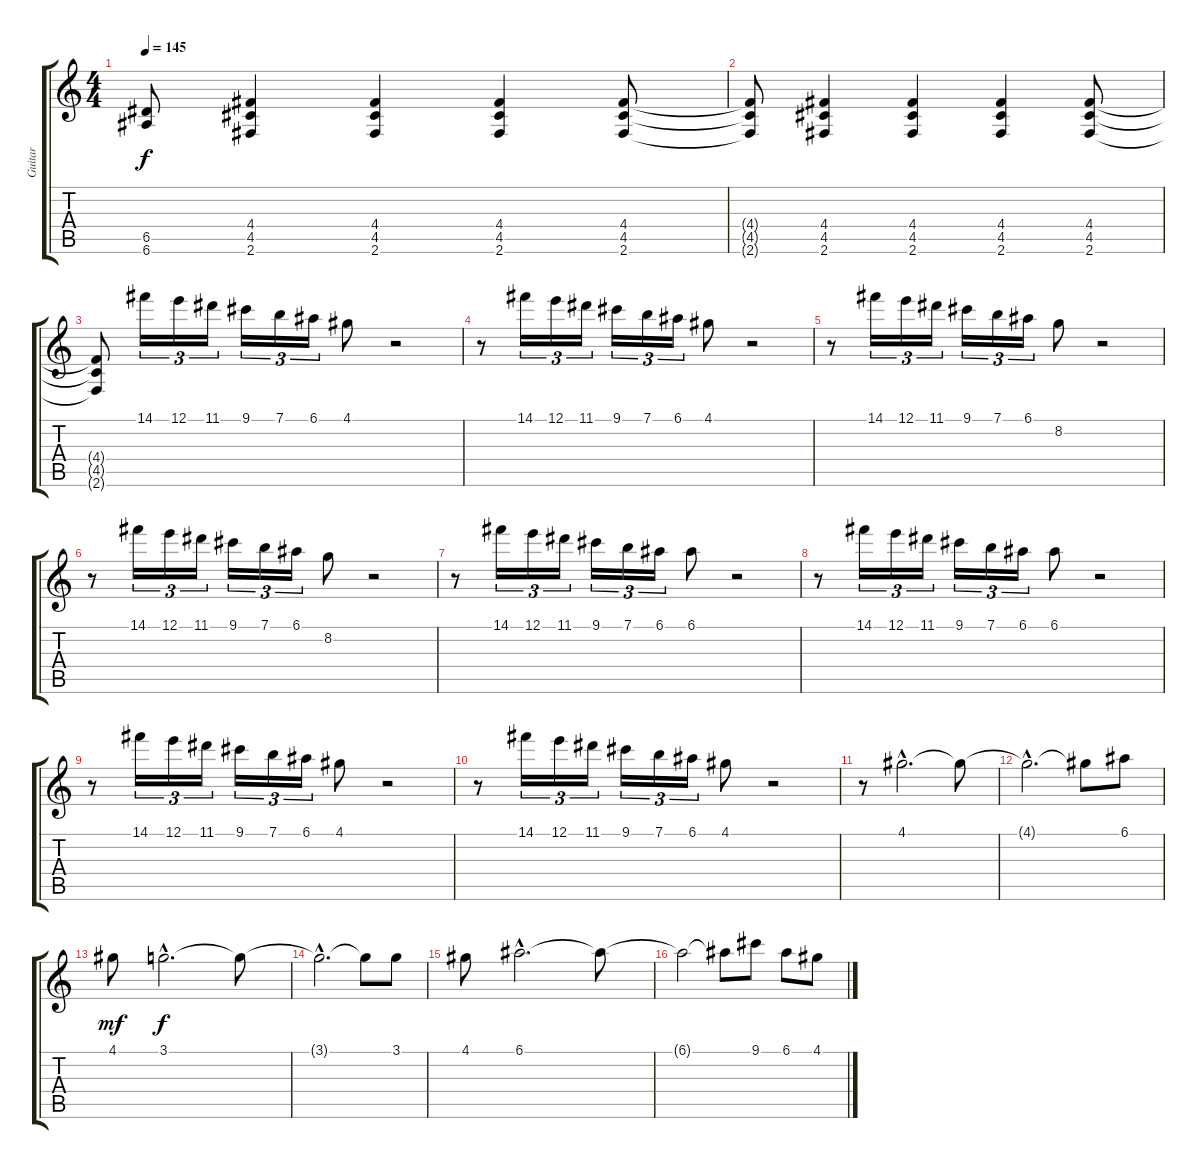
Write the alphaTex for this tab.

\track ("Guitar" "Guitar") {instrument distortionguitar}
\staff {score tabs}
\tuning (E4 B3 G3 D3 A2 E2) {hide}
\ts (4 4)
\tempo 145
\clef g2
\ks c
(6.5{t} 6.6{t}).8{dy f} (4.4 4.5 2.6).4 (4.4 4.5 2.6).4 (4.4 4.5 2.6).4 (4.4 4.5 2.6).8 |
(4.4{t} 4.5{t} 2.6{t}).8 (4.4 4.5 2.6).4 (4.4 4.5 2.6).4 (4.4 4.5 2.6).4 (4.4 4.5 2.6).8 |
(4.4{t} 4.5{t} 2.6{t}).8 14.1.16{tu (3 2)} 12.1.16{tu (3 2)} 11.1.16{tu (3 2)} 9.1.16{tu (3 2)} 7.1.16{tu (3 2)} 6.1.16{tu (3 2)} 4.1.8 r.2 |
r.8 14.1.16{tu (3 2)} 12.1.16{tu (3 2)} 11.1.16{tu (3 2)} 9.1.16{tu (3 2)} 7.1.16{tu (3 2)} 6.1.16{tu (3 2)} 4.1.8 r.2 |
r.8 14.1.16{tu (3 2)} 12.1.16{tu (3 2)} 11.1.16{tu (3 2)} 9.1.16{tu (3 2)} 7.1.16{tu (3 2)} 6.1.16{tu (3 2)} 8.2.8 r.2 |
r.8 14.1.16{tu (3 2)} 12.1.16{tu (3 2)} 11.1.16{tu (3 2)} 9.1.16{tu (3 2)} 7.1.16{tu (3 2)} 6.1.16{tu (3 2)} 8.2.8 r.2 |
r.8 14.1.16{tu (3 2)} 12.1.16{tu (3 2)} 11.1.16{tu (3 2)} 9.1.16{tu (3 2)} 7.1.16{tu (3 2)} 6.1.16{tu (3 2)} 6.1.8 r.2 |
r.8 14.1.16{tu (3 2)} 12.1.16{tu (3 2)} 11.1.16{tu (3 2)} 9.1.16{tu (3 2)} 7.1.16{tu (3 2)} 6.1.16{tu (3 2)} 6.1.8 r.2 |
r.8 14.1.16{tu (3 2)} 12.1.16{tu (3 2)} 11.1.16{tu (3 2)} 9.1.16{tu (3 2)} 7.1.16{tu (3 2)} 6.1.16{tu (3 2)} 4.1.8 r.2 |
r.8 14.1.16{tu (3 2)} 12.1.16{tu (3 2)} 11.1.16{tu (3 2)} 9.1.16{tu (3 2)} 7.1.16{tu (3 2)} 6.1.16{tu (3 2)} 4.1.8 r.2 |
r.8 4.1{hac}.2{d} 4.1{t}.8 |
4.1{hac t}.2{d} 4.1{t}.8 6.1.8 |
4.1.8{dy mf} 3.1{hac}.2{d dy f} 3.1{t}.8 |
3.1{hac t}.2{d} 3.1{t}.8 3.1.8 |
4.1.8 6.1{hac}.2{d} 6.1{t}.8 |
6.1{t}.2 6.1{t}.8 9.1.8 6.1.8 4.1.8
